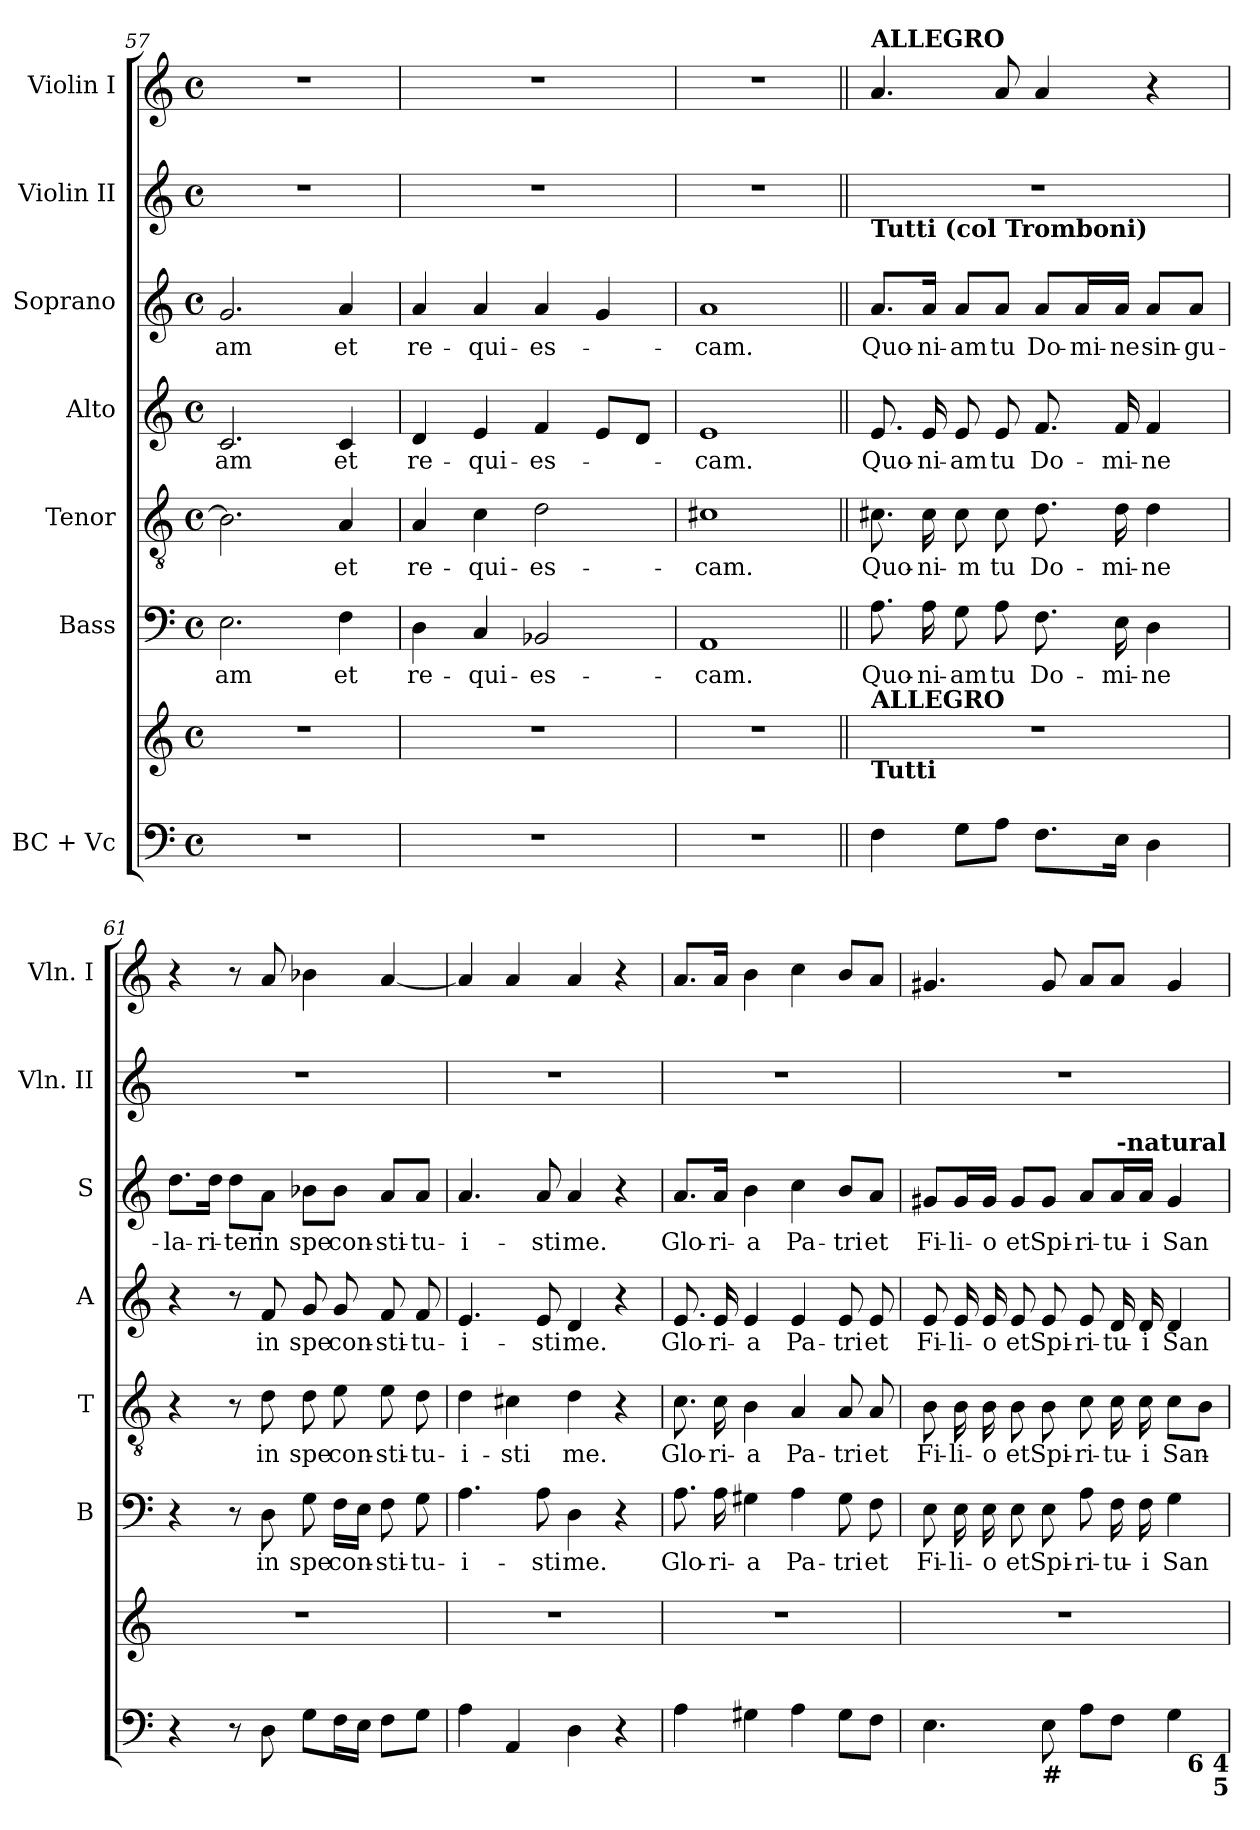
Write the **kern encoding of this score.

**kern	**kern	**kern	**text	**kern	**text	**kern	**text	**kern	**text	**kern	**kern
*part7	*part7	*part6	*part6	*part5	*part5	*part4	*part4	*part3	*part3	*part2	*part1
*staff8	*staff7	*staff6	*staff6	*staff5	*staff5	*staff4	*staff4	*staff3	*staff3	*staff2	*staff1
*I"BC + Vc	*	*I"Bass	*	*I"Tenor	*	*I"Alto	*	*I"Soprano	*	*I"Violin II	*I"Violin I
*	*	*I'B	*	*I'T	*	*I'A	*	*I'S	*	*I'Vln. II	*I'Vln. I
*clefF4	*clefG2	*clefF4	*	*clefGv2	*	*clefG2	*	*clefG2	*	*clefG2	*clefG2
*k[]	*k[]	*k[]	*	*k[]	*	*k[]	*	*k[]	*	*k[]	*k[]
*C:	*C:	*C:	*	*C:	*	*C:	*	*C:	*	*C:	*C:
*M4/4	*M4/4	*M4/4	*	*M4/4	*	*M4/4	*	*M4/4	*	*M4/4	*M4/4
*met(c)	*met(c)	*met(c)	*	*met(c)	*	*met(c)	*	*met(c)	*	*met(c)	*met(c)
=57	=57	=57	=57	=57	=57	=57	=57	=57	=57	=57	=57
1r	1r	2.E\	-am	2.B-\]	.	2.c/	-am	2.g/	-am	1r	1r
.	.	4F\	et	4A/	et	4c/	et	4a/	et	.	.
=58	=58	=58	=58	=58	=58	=58	=58	=58	=58	=58	=58
1r	1r	4D\	re-	4A/	re-	4d/	re-	4a/	re-	1r	1r
.	.	4C/	-qui-	4c\	-qui-	4e/	-qui-	4a/	-qui-	.	.
.	.	2BB-X/	-es-	2d\	-es-	4f/	-es-	4a/	-es-	.	.
.	.	.	.	.	.	8e/L	.	4g/	.	.	.
.	.	.	.	.	.	8d/J	.	.	.	.	.
=59	=59	=59	=59	=59	=59	=59	=59	=59	=59	=59	=59
1r	1r	1AA	-cam.	1c#X	-cam.	1e	-cam.	1a	-cam.	1r	1r
!!LO:LB:g=z
=60||	=60||	=60||	=60||	=60||	=60||	=60||	=60||	=60||	=60||	=60||	=60||
!	!	!	!	!	!	!	!	!	!	!	!LO:TX:a:B:t=ALLEGRO
!	!	!	!	!	!	!	!	!	!	!LO:TX:b:B:t=Tutti (col Tromboni)	!
!	!LO:TX:a:B:t=ALLEGRO	!	!	!	!	!	!	!	!	!	!
!	!LO:TX:b:B:t=Tutti	!	!	!	!	!	!	!	!	!	!
4F\	1r	8.A\	Quo-	8.c#X\	Quo-	8.e/	Quo-	8.a/L	Quo-	1r	4.a/
.	.	16A\	-ni-	16c#\	-ni-	16e/	-ni-	16a/Jk	-ni-	.	.
8G\L	.	8G\	-am	8c#\	-m	8e/	-am	8a/L	-am	.	.
8A\J	.	8A\	tu	8c#\	tu	8e/	tu	8a/J	tu	.	8a/
8.F\L	.	8.F\	Do-	8.d\	Do-	8.f/	Do-	8a/L	Do-	.	4a/
.	.	.	.	.	.	.	.	16a/L	-mi-	.	.
16E\Jk	.	16E\	-mi-	16d\	-mi-	16f/	-mi-	16a/JJ	-ne	.	.
4D\	.	4D\	-ne	4d\	-ne	4f/	-ne	8a/L	sin-	.	4r
.	.	.	.	.	.	.	.	8a/J	-gu-	.	.
=61	=61	=61	=61	=61	=61	=61	=61	=61	=61	=61	=61
4r	1r	4r	.	4r	.	4r	.	8.dd\L	-la-	1r	4r
.	.	.	.	.	.	.	.	16dd\Jk	-ri-	.	.
8r	.	8r	.	8r	.	8r	.	8dd\L	-ter	.	8r
8D\	.	8D\	in	8d\	in	8f/	in	8a\J	in	.	8a/
8G\L	.	8G\	spe	8d\	spe	8g/	spe	8b-X\L	spe	.	4b-X\
16F\L	.	16F\LL	con-	8e\	con-	8g/	con-	8b-\J	con-	.	.
16E\JJ	.	16E\JJ	.	.	.	.	.	.	.	.	.
8F\L	.	8F\	-sti-	8e\	-sti-	8f/	-sti-	8a/L	-sti-	.	[4a/
8G\J	.	8G\	-tu-	8d\	-tu-	8f/	-tu-	8a/J	-tu-	.	.
=62	=62	=62	=62	=62	=62	=62	=62	=62	=62	=62	=62
4A\	1r	4.A\	-i-	4d\	-i-	4.e/	-i-	4.a/	-i-	1r	4a/]
4AA/	.	.	.	4c#X\	-sti	.	.	.	.	.	4a/
.	.	8A\	-sti	.	.	8e/	-sti	8a/	-sti	.	.
4D\	.	4D\	me.	4d\	me.	4d/	me.	4a/	me.	.	4a/
4r	.	4r	.	4r	.	4r	.	4r	.	.	4r
=63	=63	=63	=63	=63	=63	=63	=63	=63	=63	=63	=63
4A\	1r	8.A\	Glo-	8.c\	Glo-	8.e/	Glo-	8.a/L	Glo-	1r	8.a/L
.	.	16A\	-ri-	16c\	-ri-	16e/	-ri-	16a/Jk	-ri-	.	16a/Jk
4G#X\	.	4G#X\	-a	4B\	-a	4e/	-a	4b\	-a	.	4b\
4A\	.	4A\	Pa-	4A/	Pa-	4e/	Pa-	4cc\	Pa-	.	4cc\
8G#\L	.	8G#\	-tri	8A/	-tri	8e/	-tri	8b/L	-tri	.	8b/L
8F\J	.	8F\	et	8A/	et	8e/	et	8a/J	et	.	8a/J
!!LO:PB:g=z
=64	=64	=64	=64	=64	=64	=64	=64	=64	=64	=64	=64
4.E\	1r	8E\	Fi-	8B\	Fi-	8e/	Fi-	8g#X/L	Fi-	1r	4.g#X/
.	.	16E\	-li-	16B\	-li-	16e/	-li-	16g#/L	-li-	.	.
.	.	16E\	-o	16B\	-o	16e/	-o	16g#/JJ	-o	.	.
.	.	8E\	et	8B\	et	8e/	et	8g#/L	et	.	.
!LO:TX:b:B:t=#	!	!	!	!	!	!	!	!	!	!	!
8E\	.	8E\	Spi-	8B\	Spi-	8e/	Spi-	8g#/J	Spi-	.	8g#/
8A\L	.	8A\	-ri-	8c\	-ri-	8e/	-ri-	8a/L	-ri-	.	8a/L
8F\J	.	16F\	-tu-	16c\	-tu-	16d/	-tu-	16a/L	-tu-	.	8a/J
.	.	16F\	-i	16c\	-i	16d/	-i	16a/JJ	-i	.	.
4G\	.	4G\	San-	8c\L	San-	4d/	San-	4g#/	San-	.	4g#/
.	.	.	.	8B\J	.	.	.	.	.	.	.
!	!	!	!	!	!	!	!	!LO:TX:a:B:t=-natural	!	!	!
!LO:TX:b:B:t=6   4\n5	!	!	!	!	!	!	!	!	!	!	!
=	=	=	=	=	=	=	=	=	=	=	=
*-	*-	*-	*-	*-	*-	*-	*-	*-	*-	*-	*-
